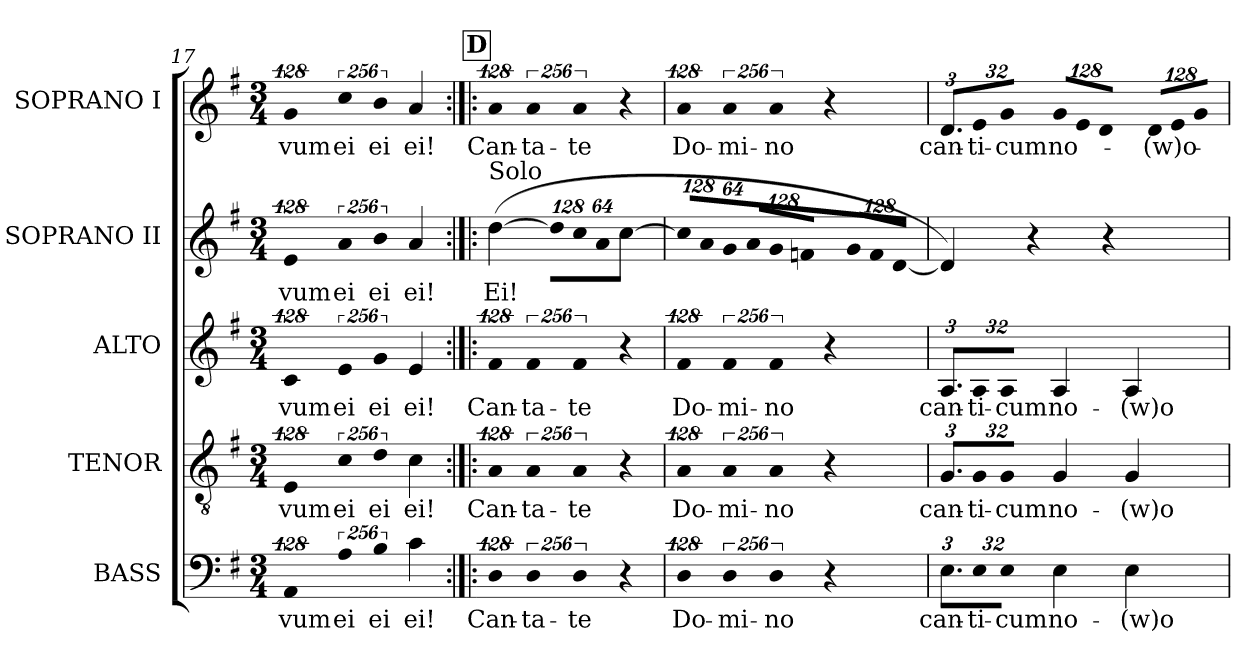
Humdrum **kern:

**kern	**text	**kern	**text	**kern	**text	**kern	**text	**kern	**text
*part5	*part5	*part4	*part4	*part3	*part3	*part2	*part2	*part1	*part1
*staff5	*staff5	*staff4	*staff4	*staff3	*staff3	*staff2	*staff2	*staff1	*staff1
*I"BASS	*	*I"TENOR	*	*I"ALTO	*	*I"SOPRANO II	*	*I"SOPRANO I	*
*I'B.	*	*I'T.	*	*I'A.	*	*I'S. II	*	*I'S. I	*
*clefF4	*	*clefGv2	*	*clefG2	*	*clefG2	*	*clefG2	*
*	*	*ITrd7c12	*	*	*	*	*	*	*
*k[f#]	*	*k[f#]	*	*k[f#]	*	*k[f#]	*	*k[f#]	*
*G:	*	*G:	*	*G:	*	*G:	*	*G:	*
*M3/4	*	*M3/4	*	*M3/4	*	*M3/4	*	*M3/4	*
=17	=17	=17	=17	=17	=17	=17	=17	=17	=17
!LO:N:vis=4	!	!	!	!	!	!	!	!	!
!	!LO:LY:b:color=#000000	!LO:N:vis=4	!	!	!	!	!	!	!
!	!	!	!LO:LY:b:color=#000000	!LO:N:vis=4	!	!	!	!	!
!	!	!	!	!	!LO:LY:b:color=#000000	!LO:N:vis=4	!	!	!
!	!	!	!	!	!	!	!LO:LY:b:color=#000000	!LO:N:vis=4	!
!	!	!	!	!	!	!	!	!	!LO:LY:b:color=#000000
512%85AAi/	-vum	512%85EEi/	-vum	512%85ci/	-vum	512%85ei/	-vum	512%85gi/	-vum
!LO:N:vis=4	!	!	!	!	!	!	!	!	!
!	!LO:LY:b:color=#000000	!LO:N:vis=4	!	!	!	!	!	!	!
!	!	!	!LO:LY:b:color=#000000	!LO:N:vis=4	!	!	!	!	!
!	!	!	!	!	!LO:LY:b:color=#000000	!LO:N:vis=4	!	!	!
!	!	!	!	!	!	!	!LO:LY:b:color=#000000	!LO:N:vis=4	!
!	!	!	!	!	!	!	!	!	!LO:LY:b:color=#000000
1024%171Ai\	ei	1024%171Ci\	ei	1024%171ei/	ei	1024%171ai/	ei	1024%171cci\	ei
!LO:N:vis=4	!	!	!	!	!	!	!	!	!
!	!LO:LY:b:color=#000000	!LO:N:vis=4	!	!	!	!	!	!	!
!	!	!	!LO:LY:b:color=#000000	!LO:N:vis=4	!	!	!	!	!
!	!	!	!	!	!LO:LY:b:color=#000000	!LO:N:vis=4	!	!	!
!	!	!	!	!	!	!	!LO:LY:b:color=#000000	!LO:N:vis=4	!
!	!	!	!	!	!	!	!	!	!LO:LY:b:color=#000000
1024%171Bi\	ei	1024%171Di\	ei	1024%171gi/	ei	1024%171bi/	ei	1024%171bi/	ei
!	!LO:LY:b:color=#000000	!	!	!	!	!	!	!	!
!	!	!	!LO:LY:b:color=#000000	!	!	!	!	!	!
!	!	!	!	!	!LO:LY:b:color=#000000	!	!	!	!
!	!	!	!	!	!	!	!LO:LY:b:color=#000000	!	!
!	!	!	!	!	!	!	!	!	!LO:LY:b:color=#000000
4ci\	ei!	4Ci\	ei!	4ei/	ei!	4ai/	ei!	4ai/	ei!
!!LO:LB:g=z
!!LO:REH:place=s1:B:color=#000000:enc=box:fs=19.4262:t=D
=18:|!|:	=18:|!|:	=18:|!|:	=18:|!|:	=18:|!|:	=18:|!|:	=18:|!|:	=18:|!|:	=18:|!|:	=18:|!|:
!LO:N:vis=4	!	!	!	!	!	!	!	!	!
!	!LO:LY:b:color=#000000	!LO:N:vis=4	!	!	!	!	!	!	!
!	!	!	!LO:LY:b:color=#000000	!LO:N:vis=4	!	!	!	!	!
!	!	!	!	!	!LO:LY:b:color=#000000	!	!	!	!
!	!	!	!	!	!	!	!LO:LY:b:color=#000000	!LO:N:vis=4	!
!	!	!	!	!	!	!LO:TX:a:t=Solo	!	!	!
!	!	!	!	!	!	!	!	!	!LO:LY:b:color=#000000
512%85Di/	Can-	512%85AAi/	Can-	512%85f#i/	Can-	([>4ddi\	Ei!	512%85ai/	Can-
!LO:N:vis=4	!	!	!	!	!	!	!	!	!
!	!LO:LY:b:color=#000000	!LO:N:vis=4	!	!	!	!	!	!	!
!	!	!	!LO:LY:b:color=#000000	!LO:N:vis=4	!	!	!	!	!
!	!	!	!	!	!LO:LY:b:color=#000000	!	!	!LO:N:vis=4	!
!	!	!	!	!	!	!	!	!	!LO:LY:b:color=#000000
1024%171Di/	-ta-	1024%171AAi/	-ta-	1024%171f#i/	-ta-	.	.	1024%171ai/	-ta-
*	*	*	*	*	*	*Xbrackettup	*	*	*
!	!	!	!	!	!	!LO:N:vis=8	!	!	!
.	.	.	.	.	.	1024%85ddi\L]	.	.	.
!LO:N:vis=4	!	!	!	!	!	!	!	!	!
!	!LO:LY:b:color=#000000	!LO:N:vis=4	!	!	!	!	!	!	!
!	!	!	!LO:LY:b:color=#000000	!LO:N:vis=4	!	!	!	!	!
!	!	!	!	!	!LO:LY:b:color=#000000	!LO:N:vis=8	!	!LO:N:vis=4	!
!	!	!	!	!	!	!	!	!	!LO:LY:b:color=#000000
1024%171Di/	-te	1024%171AAi/	-te	1024%171f#i/	-te	1024%85cci\	.	1024%171ai/	-te
!	!	!	!	!	!	!LO:N:vis=8	!	!	!
.	.	.	.	.	.	512%43ai\J	.	.	.
4r	.	4r	.	4r	.	[>4cci\	.	4r	.
=19	=19	=19	=19	=19	=19	=19	=19	=19	=19
!LO:N:vis=4	!	!	!	!	!	!	!	!	!
!	!LO:LY:b:color=#000000	!LO:N:vis=4	!	!	!	!	!	!	!
!	!	!	!LO:LY:b:color=#000000	!LO:N:vis=4	!	!	!	!	!
!	!	!	!	!	!LO:LY:b:color=#000000	!LO:N:vis=8	!	!LO:N:vis=4	!
!	!	!	!	!	!	!	!	!	!LO:LY:b:color=#000000
512%85Di/	Do-	512%85AAi/	Do-	512%85f#i/	Do-	1024%85cci/L]	.	512%85ai/	Do-
!	!	!	!	!	!	!LO:N:vis=8	!	!	!
.	.	.	.	.	.	1024%85ai/	.	.	.
!LO:N:vis=4	!	!	!	!	!	!	!	!	!
!	!LO:LY:b:color=#000000	!LO:N:vis=4	!	!	!	!	!	!	!
!	!	!	!LO:LY:b:color=#000000	!LO:N:vis=4	!	!	!	!	!
!	!	!	!	!	!LO:LY:b:color=#000000	!LO:N:vis=8	!	!LO:N:vis=4	!
!	!	!	!	!	!	!	!	!	!LO:LY:b:color=#000000
1024%171Di/	-mi-	1024%171AAi/	-mi-	1024%171f#i/	-mi-	512%43gi/J	.	1024%171ai/	-mi-
!	!	!	!	!	!	!LO:N:vis=8	!	!	!
.	.	.	.	.	.	1024%85ai/L	.	.	.
!LO:N:vis=4	!	!	!	!	!	!	!	!	!
!	!LO:LY:b:color=#000000	!LO:N:vis=4	!	!	!	!	!	!	!
!	!	!	!LO:LY:b:color=#000000	!LO:N:vis=4	!	!	!	!	!
!	!	!	!	!	!LO:LY:b:color=#000000	!LO:N:vis=8	!	!LO:N:vis=4	!
!	!	!	!	!	!	!	!	!	!LO:LY:b:color=#000000
1024%171Di/	-no	1024%171AAi/	-no	1024%171f#i/	-no	1024%85gi/	.	1024%171ai/	-no
!	!	!	!	!	!	!LO:N:vis=8	!	!	!
.	.	.	.	.	.	512%43fni/J	.	.	.
!	!	!	!	!	!	!LO:N:vis=8	!	!	!
4r	.	4r	.	4r	.	1024%85gi/L	.	4r	.
!	!	!	!	!	!	!LO:N:vis=8	!	!	!
.	.	.	.	.	.	1024%85fi/	.	.	.
!	!	!	!	!	!	!LO:N:vis=8	!	!	!
.	.	.	.	.	.	[<512%43di/J	.	.	.
=20	=20	=20	=20	=20	=20	=20	=20	=20	=20
*Xbrackettup	*	*	*	*	*	*	*	*	*
!	!LO:LY:b:color=#000000	!	!	!	!	!	!	!	!
*	*	*Xbrackettup	*	*	*	*	*	*	*
!	!	!	!LO:LY:b:color=#000000	!	!	!	!	!	!
*	*	*	*	*Xbrackettup	*	*	*	*	*
!	!	!	!	!	!LO:LY:b:color=#000000	!	!	!	!
*	*	*	*	*	*	*	*	*Xbrackettup	*
!	!	!	!	!	!	!	!	!	!LO:LY:b:color=#000000
12.Ei\L	can-	12.GGi/L	can-	12.Ai/L	can-	4di/])	.	12.di/L	can-
!LO:N:vis=16	!	!	!	!	!	!	!	!	!
!	!LO:LY:b:color=#000000	!LO:N:vis=16	!	!	!	!	!	!	!
!	!	!	!LO:LY:b:color=#000000	!LO:N:vis=16	!	!	!	!	!
!	!	!	!	!	!LO:LY:b:color=#000000	!	!	!LO:N:vis=16	!
!	!	!	!	!	!	!	!	!	!LO:LY:b:color=#000000
512%21Ei\k	-ti-	512%21GGi/k	-ti-	512%21Ai/k	-ti-	.	.	512%21ei/k	-ti-
!LO:N:vis=8	!	!	!	!	!	!	!	!	!
!	!LO:LY:b:color=#000000	!LO:N:vis=8	!	!	!	!	!	!	!
!	!	!	!LO:LY:b:color=#000000	!LO:N:vis=8	!	!	!	!	!
!	!	!	!	!	!LO:LY:b:color=#000000	!	!	!LO:N:vis=8	!
!	!	!	!	!	!	!	!	!	!LO:LY:b:color=#000000
512%43Ei\J	-cum	512%43GGi/J	-cum	512%43Ai/J	-cum	.	.	512%43gi/J	-cum
!	!LO:LY:b:color=#000000	!	!	!	!	!	!	!	!
!	!	!	!LO:LY:b:color=#000000	!	!	!	!	!	!
!	!	!	!	!	!LO:LY:b:color=#000000	!	!	!LO:N:vis=8	!
!	!	!	!	!	!	!	!	!	!LO:LY:b:color=#000000
4Ei\	no-	4GGi/	no-	4Ai/	no-	4r	.	1024%85gi/L	no-
!	!	!	!	!	!	!	!	!LO:N:vis=8	!
.	.	.	.	.	.	.	.	1024%85ei/	.
!	!	!	!	!	!	!	!	!LO:N:vis=8	!
.	.	.	.	.	.	.	.	512%43di/J	.
!	!LO:LY:b:color=#000000	!	!	!	!	!	!	!	!
!	!	!	!LO:LY:b:color=#000000	!	!	!	!	!	!
!	!	!	!	!	!LO:LY:b:color=#000000	!	!	!LO:N:vis=8	!
!	!	!	!	!	!	!	!	!	!LO:LY:b:color=#000000
4Ei\	-(w)o-	4GGi/	-(w)o-	4Ai/	-(w)o-	4r	.	1024%85di/L	-(w)o-
!	!	!	!	!	!	!	!	!LO:N:vis=8	!
.	.	.	.	.	.	.	.	1024%85ei/	.
!	!	!	!	!	!	!	!	!LO:N:vis=8	!
.	.	.	.	.	.	.	.	512%43gi/J	.
=	=	=	=	=	=	=	=	=	=
*-	*-	*-	*-	*-	*-	*-	*-	*-	*-
